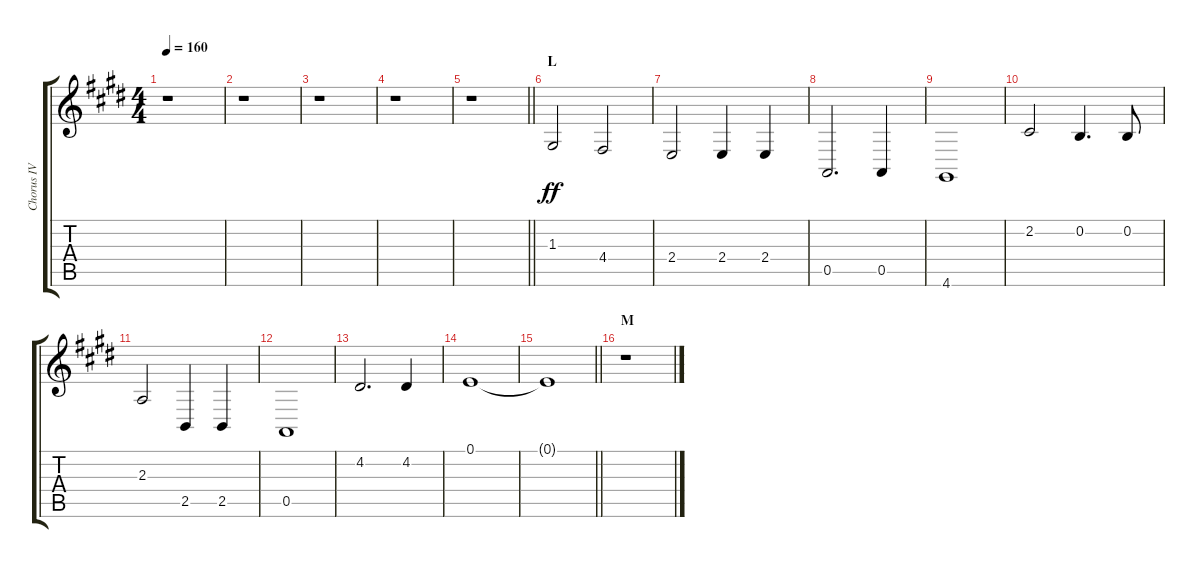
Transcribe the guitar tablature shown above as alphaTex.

\track ("Chorus IV" "Chorus IV") {instrument voiceoohs}
\staff {score tabs}
\tuning (E4 B3 G3 D3 A2 E2) {hide}
\ts (4 4)
\tempo 160
\clef g2
\ks e
r.1{dy ff} |
r.1 |
r.1 |
r.1 |
\barLineRight lightlight
r.1 |
\section ("" "L")
1.3.2 4.4.2 |
2.4.2 2.4.4 2.4.4 |
0.5.2{d} 0.5.4 |
4.6.1 |
2.2.2 0.2.4{d} 0.2.8 |
2.3.2 2.5.4 2.5.4 |
0.5.1 |
4.2.2{d} 4.2.4 |
0.1.1 |
\barLineRight lightlight
0.1{t}.1 |
\section ("" "M")
r.1
